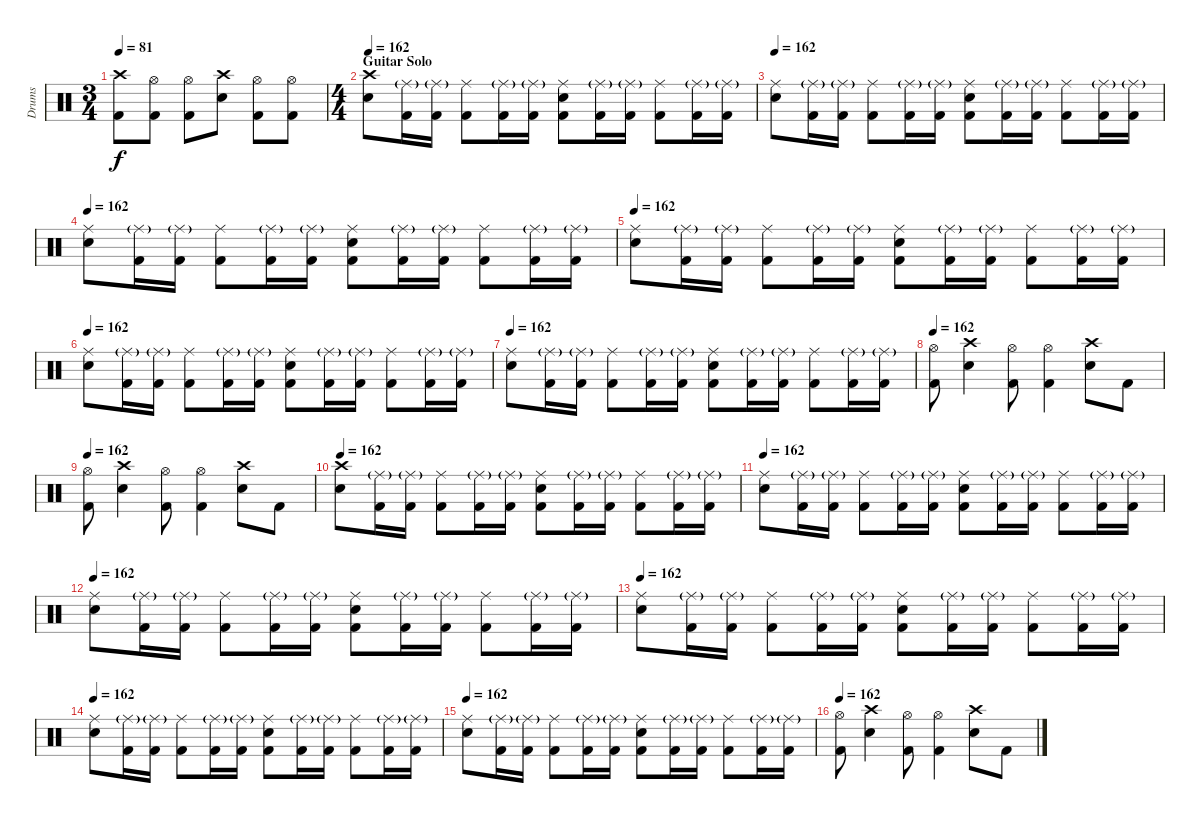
\track ("Drums" "Drums") {instrument percussion}
\staff {score}
\articulation defaults
\ts (3 4)
\tempo 81
\clef neutral
\ks c
("Crash high (hit)" "Kick (hit) 2").8{dy f} ("Hi-Hat (open)" "Kick (hit) 2").8 ("Hi-Hat (open)" "Kick (hit) 2").8 ("Crash high (hit)" "Electric Snare (hit)").8 ("Hi-Hat (open)" "Kick (hit) 2").8 ("Hi-Hat (open)" "Kick (hit) 2").8 |
\ts (4 4)
\section ("" "Guitar Solo")
\tempo 162
("Crash high (hit)" "Electric Snare (hit)").8 ("Ride (middle)"{g} "Kick (hit) 2").16 ("Ride (middle)"{g} "Kick (hit) 2").16 ("Ride (middle)" "Kick (hit) 2").8 ("Ride (middle)"{g} "Kick (hit) 2").16 ("Ride (middle)"{g} "Kick (hit) 2").16 ("Ride (middle)" "Electric Snare (hit)" "Kick (hit) 2").8 ("Ride (middle)"{g} "Kick (hit) 2").16 ("Ride (middle)"{g} "Kick (hit) 2").16 ("Ride (middle)" "Kick (hit) 2").8 ("Ride (middle)"{g} "Kick (hit) 2").16 ("Ride (middle)"{g} "Kick (hit) 2").16 |
\tempo 162
("Ride (middle)" "Electric Snare (hit)").8 ("Ride (middle)"{g} "Kick (hit) 2").16 ("Ride (middle)"{g} "Kick (hit) 2").16 ("Ride (middle)" "Kick (hit) 2").8 ("Ride (middle)"{g} "Kick (hit) 2").16 ("Ride (middle)"{g} "Kick (hit) 2").16 ("Ride (middle)" "Electric Snare (hit)" "Kick (hit) 2").8 ("Ride (middle)"{g} "Kick (hit) 2").16 ("Ride (middle)"{g} "Kick (hit) 2").16 ("Ride (middle)" "Kick (hit) 2").8 ("Ride (middle)"{g} "Kick (hit) 2").16 ("Ride (middle)"{g} "Kick (hit) 2").16 |
\tempo 162
("Ride (middle)" "Electric Snare (hit)").8 ("Ride (middle)"{g} "Kick (hit) 2").16 ("Ride (middle)"{g} "Kick (hit) 2").16 ("Ride (middle)" "Kick (hit) 2").8 ("Ride (middle)"{g} "Kick (hit) 2").16 ("Ride (middle)"{g} "Kick (hit) 2").16 ("Ride (middle)" "Electric Snare (hit)" "Kick (hit) 2").8 ("Ride (middle)"{g} "Kick (hit) 2").16 ("Ride (middle)"{g} "Kick (hit) 2").16 ("Ride (middle)" "Kick (hit) 2").8 ("Ride (middle)"{g} "Kick (hit) 2").16 ("Ride (middle)"{g} "Kick (hit) 2").16 |
\tempo 162
("Ride (middle)" "Electric Snare (hit)").8 ("Ride (middle)"{g} "Kick (hit) 2").16 ("Ride (middle)"{g} "Kick (hit) 2").16 ("Ride (middle)" "Kick (hit) 2").8 ("Ride (middle)"{g} "Kick (hit) 2").16 ("Ride (middle)"{g} "Kick (hit) 2").16 ("Ride (middle)" "Electric Snare (hit)" "Kick (hit) 2").8 ("Ride (middle)"{g} "Kick (hit) 2").16 ("Ride (middle)"{g} "Kick (hit) 2").16 ("Ride (middle)" "Kick (hit) 2").8 ("Ride (middle)"{g} "Kick (hit) 2").16 ("Ride (middle)"{g} "Kick (hit) 2").16 |
\tempo 162
("Ride (middle)" "Electric Snare (hit)").8 ("Ride (middle)"{g} "Kick (hit) 2").16 ("Ride (middle)"{g} "Kick (hit) 2").16 ("Ride (middle)" "Kick (hit) 2").8 ("Ride (middle)"{g} "Kick (hit) 2").16 ("Ride (middle)"{g} "Kick (hit) 2").16 ("Ride (middle)" "Electric Snare (hit)" "Kick (hit) 2").8 ("Ride (middle)"{g} "Kick (hit) 2").16 ("Ride (middle)"{g} "Kick (hit) 2").16 ("Ride (middle)" "Kick (hit) 2").8 ("Ride (middle)"{g} "Kick (hit) 2").16 ("Ride (middle)"{g} "Kick (hit) 2").16 |
\tempo 162
("Ride (middle)" "Electric Snare (hit)").8 ("Ride (middle)"{g} "Kick (hit) 2").16 ("Ride (middle)"{g} "Kick (hit) 2").16 ("Ride (middle)" "Kick (hit) 2").8 ("Ride (middle)"{g} "Kick (hit) 2").16 ("Ride (middle)"{g} "Kick (hit) 2").16 ("Ride (middle)" "Electric Snare (hit)" "Kick (hit) 2").8 ("Ride (middle)"{g} "Kick (hit) 2").16 ("Ride (middle)"{g} "Kick (hit) 2").16 ("Ride (middle)" "Kick (hit) 2").8 ("Ride (middle)"{g} "Kick (hit) 2").16 ("Ride (middle)"{g} "Kick (hit) 2").16 |
\tempo 162
("Hi-Hat (open)" "Kick (hit) 2").8 ("Crash high (hit)" "Electric Snare (hit)").4 ("Hi-Hat (open)" "Kick (hit) 2").8 ("Hi-Hat (open)" "Kick (hit) 2").4 ("Crash high (hit)" "Electric Snare (hit)").8 "Kick (hit) 2".8 |
\tempo 162
("Hi-Hat (open)" "Kick (hit) 2").8 ("Crash high (hit)" "Electric Snare (hit)").4 ("Hi-Hat (open)" "Kick (hit) 2").8 ("Hi-Hat (open)" "Kick (hit) 2").4 ("Crash high (hit)" "Electric Snare (hit)").8 "Kick (hit) 2".8 |
\tempo 162
("Crash high (hit)" "Electric Snare (hit)").8 ("Ride (middle)"{g} "Kick (hit) 2").16 ("Ride (middle)"{g} "Kick (hit) 2").16 ("Ride (middle)" "Kick (hit) 2").8 ("Ride (middle)"{g} "Kick (hit) 2").16 ("Ride (middle)"{g} "Kick (hit) 2").16 ("Ride (middle)" "Electric Snare (hit)" "Kick (hit) 2").8 ("Ride (middle)"{g} "Kick (hit) 2").16 ("Ride (middle)"{g} "Kick (hit) 2").16 ("Ride (middle)" "Kick (hit) 2").8 ("Ride (middle)"{g} "Kick (hit) 2").16 ("Ride (middle)"{g} "Kick (hit) 2").16 |
\tempo 162
("Ride (middle)" "Electric Snare (hit)").8 ("Ride (middle)"{g} "Kick (hit) 2").16 ("Ride (middle)"{g} "Kick (hit) 2").16 ("Ride (middle)" "Kick (hit) 2").8 ("Ride (middle)"{g} "Kick (hit) 2").16 ("Ride (middle)"{g} "Kick (hit) 2").16 ("Ride (middle)" "Electric Snare (hit)" "Kick (hit) 2").8 ("Ride (middle)"{g} "Kick (hit) 2").16 ("Ride (middle)"{g} "Kick (hit) 2").16 ("Ride (middle)" "Kick (hit) 2").8 ("Ride (middle)"{g} "Kick (hit) 2").16 ("Ride (middle)"{g} "Kick (hit) 2").16 |
\tempo 162
("Ride (middle)" "Electric Snare (hit)").8 ("Ride (middle)"{g} "Kick (hit) 2").16 ("Ride (middle)"{g} "Kick (hit) 2").16 ("Ride (middle)" "Kick (hit) 2").8 ("Ride (middle)"{g} "Kick (hit) 2").16 ("Ride (middle)"{g} "Kick (hit) 2").16 ("Ride (middle)" "Electric Snare (hit)" "Kick (hit) 2").8 ("Ride (middle)"{g} "Kick (hit) 2").16 ("Ride (middle)"{g} "Kick (hit) 2").16 ("Ride (middle)" "Kick (hit) 2").8 ("Ride (middle)"{g} "Kick (hit) 2").16 ("Ride (middle)"{g} "Kick (hit) 2").16 |
\tempo 162
("Ride (middle)" "Electric Snare (hit)").8 ("Ride (middle)"{g} "Kick (hit) 2").16 ("Ride (middle)"{g} "Kick (hit) 2").16 ("Ride (middle)" "Kick (hit) 2").8 ("Ride (middle)"{g} "Kick (hit) 2").16 ("Ride (middle)"{g} "Kick (hit) 2").16 ("Ride (middle)" "Electric Snare (hit)" "Kick (hit) 2").8 ("Ride (middle)"{g} "Kick (hit) 2").16 ("Ride (middle)"{g} "Kick (hit) 2").16 ("Ride (middle)" "Kick (hit) 2").8 ("Ride (middle)"{g} "Kick (hit) 2").16 ("Ride (middle)"{g} "Kick (hit) 2").16 |
\tempo 162
("Ride (middle)" "Electric Snare (hit)").8 ("Ride (middle)"{g} "Kick (hit) 2").16 ("Ride (middle)"{g} "Kick (hit) 2").16 ("Ride (middle)" "Kick (hit) 2").8 ("Ride (middle)"{g} "Kick (hit) 2").16 ("Ride (middle)"{g} "Kick (hit) 2").16 ("Ride (middle)" "Electric Snare (hit)" "Kick (hit) 2").8 ("Ride (middle)"{g} "Kick (hit) 2").16 ("Ride (middle)"{g} "Kick (hit) 2").16 ("Ride (middle)" "Kick (hit) 2").8 ("Ride (middle)"{g} "Kick (hit) 2").16 ("Ride (middle)"{g} "Kick (hit) 2").16 |
\tempo 162
("Ride (middle)" "Electric Snare (hit)").8 ("Ride (middle)"{g} "Kick (hit) 2").16 ("Ride (middle)"{g} "Kick (hit) 2").16 ("Ride (middle)" "Kick (hit) 2").8 ("Ride (middle)"{g} "Kick (hit) 2").16 ("Ride (middle)"{g} "Kick (hit) 2").16 ("Ride (middle)" "Electric Snare (hit)" "Kick (hit) 2").8 ("Ride (middle)"{g} "Kick (hit) 2").16 ("Ride (middle)"{g} "Kick (hit) 2").16 ("Ride (middle)" "Kick (hit) 2").8 ("Ride (middle)"{g} "Kick (hit) 2").16 ("Ride (middle)"{g} "Kick (hit) 2").16 |
\tempo 162
("Hi-Hat (open)" "Kick (hit) 2").8 ("Crash high (hit)" "Electric Snare (hit)").4 ("Hi-Hat (open)" "Kick (hit) 2").8 ("Hi-Hat (open)" "Kick (hit) 2").4 ("Crash high (hit)" "Electric Snare (hit)").8 "Kick (hit) 2".8
